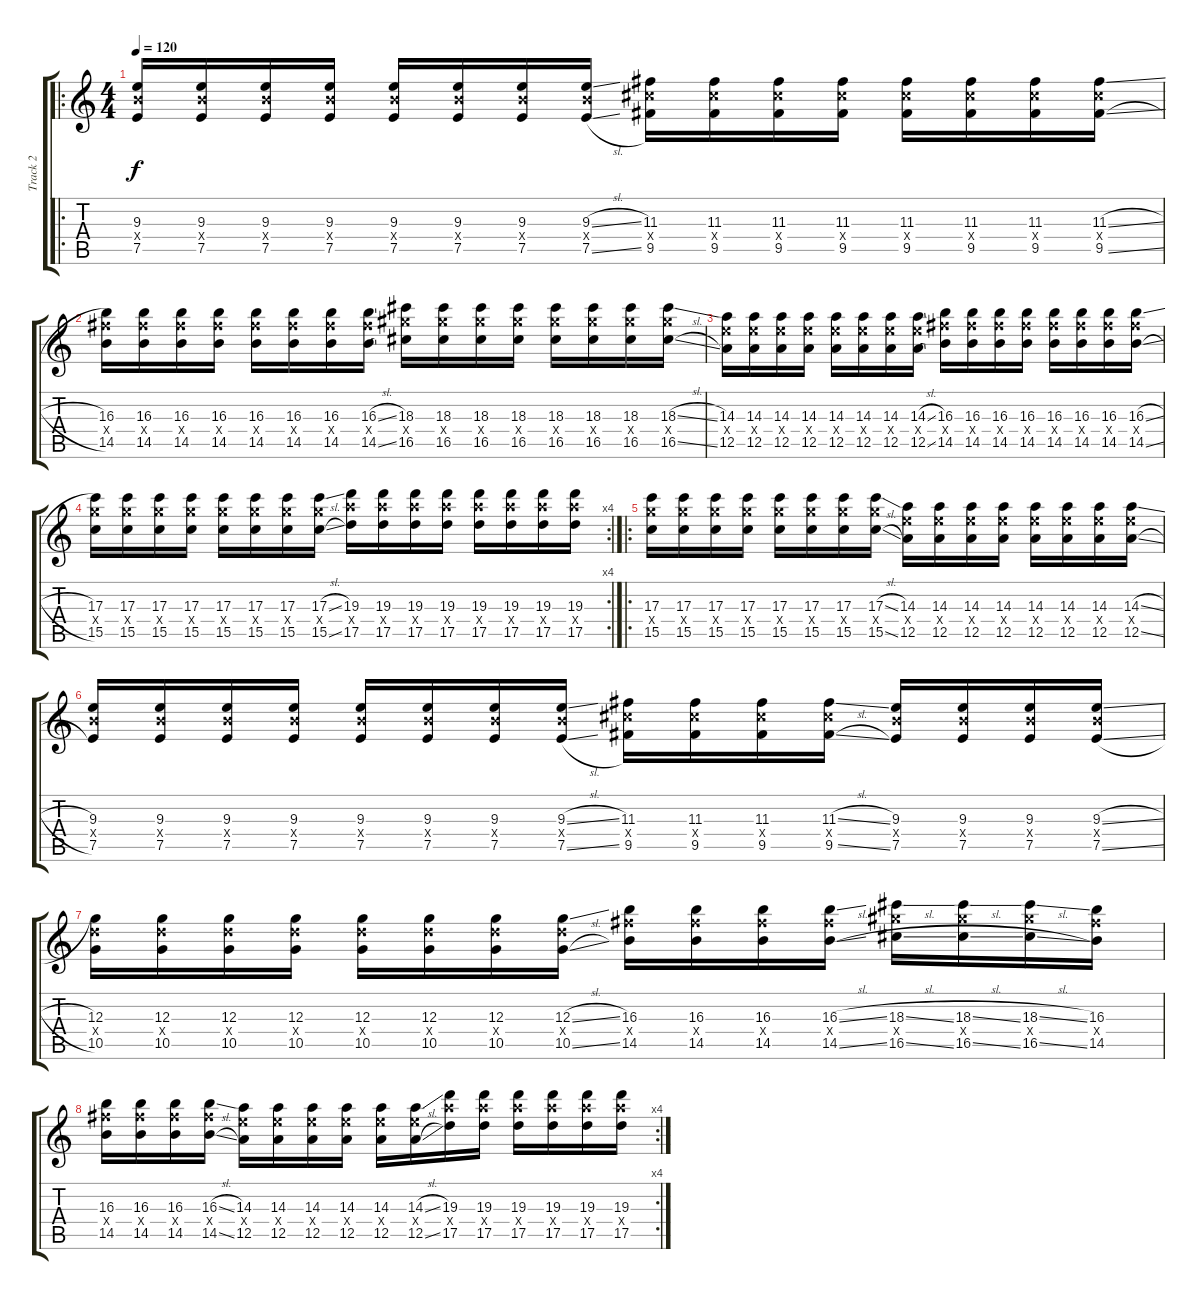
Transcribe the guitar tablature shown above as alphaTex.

\track ("Track 2" "Track 2") {instrument distortionguitar}
\staff {score tabs}
\tuning (E4 B3 G3 D3 A2 E2) {hide}
\ro
\ts (4 4)
\tempo 120
\clef g2
\ks c
(9.3 9.4{x} 7.5).16{dy f} (9.3 9.4{x} 7.5).16 (9.3 9.4{x} 7.5).16 (9.3 9.4{x} 7.5).16 (9.3 9.4{x} 7.5).16 (9.3 9.4{x} 7.5).16 (9.3 9.4{x} 7.5).16 (9.3{sl} 9.4{x} 7.5{sl}).16 (11.3 11.4{x} 9.5).16 (11.3 11.4{x} 9.5).16 (11.3 11.4{x} 9.5).16 (11.3 11.4{x} 9.5).16 (11.3 11.4{x} 9.5).16 (11.3 11.4{x} 9.5).16 (11.3 11.4{x} 9.5).16 (11.3{sl} 11.4{x} 9.5{sl}).16 |
(16.3 16.4{x} 14.5).16 (16.3 16.4{x} 14.5).16 (16.3 16.4{x} 14.5).16 (16.3 16.4{x} 14.5).16 (16.3 16.4{x} 14.5).16 (16.3 16.4{x} 14.5).16 (16.3 16.4{x} 14.5).16 (16.3{sl} 16.4{x} 14.5{sl}).16 (18.3 18.4{x} 16.5).16 (18.3 18.4{x} 16.5).16 (18.3 18.4{x} 16.5).16 (18.3 18.4{x} 16.5).16 (18.3 18.4{x} 16.5).16 (18.3 18.4{x} 16.5).16 (18.3 18.4{x} 16.5).16 (18.3{sl} 18.4{x} 16.5{sl}).16 |
(14.3 14.4{x} 12.5).16 (14.3 14.4{x} 12.5).16 (14.3 14.4{x} 12.5).16 (14.3 14.4{x} 12.5).16 (14.3 14.4{x} 12.5).16 (14.3 14.4{x} 12.5).16 (14.3 14.4{x} 12.5).16 (14.3{sl} 14.4{x} 12.5{sl}).16 (16.3 16.4{x} 14.5).16 (16.3 16.4{x} 14.5).16 (16.3 16.4{x} 14.5).16 (16.3 16.4{x} 14.5).16 (16.3 16.4{x} 14.5).16 (16.3 16.4{x} 14.5).16 (16.3 16.4{x} 14.5).16 (16.3{sl} 16.4{x} 14.5{sl}).16 |
\rc 4
(17.3 17.4{x} 15.5).16 (17.3 17.4{x} 15.5).16 (17.3 17.4{x} 15.5).16 (17.3 17.4{x} 15.5).16 (17.3 17.4{x} 15.5).16 (17.3 17.4{x} 15.5).16 (17.3 17.4{x} 15.5).16 (17.3{sl} 17.4{x} 15.5{sl}).16 (19.3 19.4{x} 17.5).16 (19.3 19.4{x} 17.5).16 (19.3 19.4{x} 17.5).16 (19.3 19.4{x} 17.5).16 (19.3 19.4{x} 17.5).16 (19.3 19.4{x} 17.5).16 (19.3 19.4{x} 17.5).16 (19.3 19.4{x} 17.5).16 |
\ro
(17.3 17.4{x} 15.5).16 (17.3 17.4{x} 15.5).16 (17.3 17.4{x} 15.5).16 (17.3 17.4{x} 15.5).16 (17.3 17.4{x} 15.5).16 (17.3 17.4{x} 15.5).16 (17.3 17.4{x} 15.5).16 (17.3{sl} 17.4{x} 15.5{sl}).16 (14.3 14.4{x} 12.5).16 (14.3 14.4{x} 12.5).16 (14.3 14.4{x} 12.5).16 (14.3 14.4{x} 12.5).16 (14.3 14.4{x} 12.5).16 (14.3 14.4{x} 12.5).16 (14.3 14.4{x} 12.5).16 (14.3{sl} 14.4{x} 12.5{sl}).16 |
(9.3 9.4{x} 7.5).16 (9.3 9.4{x} 7.5).16 (9.3 9.4{x} 7.5).16 (9.3 9.4{x} 7.5).16 (9.3 9.4{x} 7.5).16 (9.3 9.4{x} 7.5).16 (9.3 9.4{x} 7.5).16 (9.3{sl} 9.4{x} 7.5{sl}).16 (11.3 11.4{x} 9.5).16 (11.3 11.4{x} 9.5).16 (11.3 11.4{x} 9.5).16 (11.3{sl} 11.4{x} 9.5{sl}).16 (9.3 9.4{x} 7.5).16 (9.3 9.4{x} 7.5).16 (9.3 9.4{x} 7.5).16 (9.3{sl} 9.4{x} 7.5{sl}).16 |
(12.3 12.4{x} 10.5).16 (12.3 12.4{x} 10.5).16 (12.3 12.4{x} 10.5).16 (12.3 12.4{x} 10.5).16 (12.3 12.4{x} 10.5).16 (12.3 12.4{x} 10.5).16 (12.3 12.4{x} 10.5).16 (12.3{sl} 12.4{x} 10.5{sl}).16 (16.3 16.4{x} 14.5).16 (16.3 16.4{x} 14.5).16 (16.3 16.4{x} 14.5).16 (16.3{sl} 16.4{x} 14.5{sl}).16 (18.3{sl} 18.4{x} 16.5{sl}).16 (18.3{sl} 18.4{x} 16.5{sl}).16 (18.3{sl} 18.4{x} 16.5{sl}).16 (16.3 16.4{x} 14.5).16 |
\rc 4
(16.3 16.4{x} 14.5).16 (16.3 16.4{x} 14.5).16 (16.3 16.4{x} 14.5).16 (16.3{sl} 16.4{x} 14.5{sl}).16 (14.3 14.4{x} 12.5).16 (14.3 14.4{x} 12.5).16 (14.3 14.4{x} 12.5).16 (14.3 14.4{x} 12.5).16 (14.3 14.4{x} 12.5).16 (14.3{sl} 14.4{x} 12.5{sl}).16 (19.3 19.4{x} 17.5).16 (19.3 19.4{x} 17.5).16 (19.3 19.4{x} 17.5).16 (19.3 19.4{x} 17.5).16 (19.3 19.4{x} 17.5).16 (19.3 19.4{x} 17.5).16
